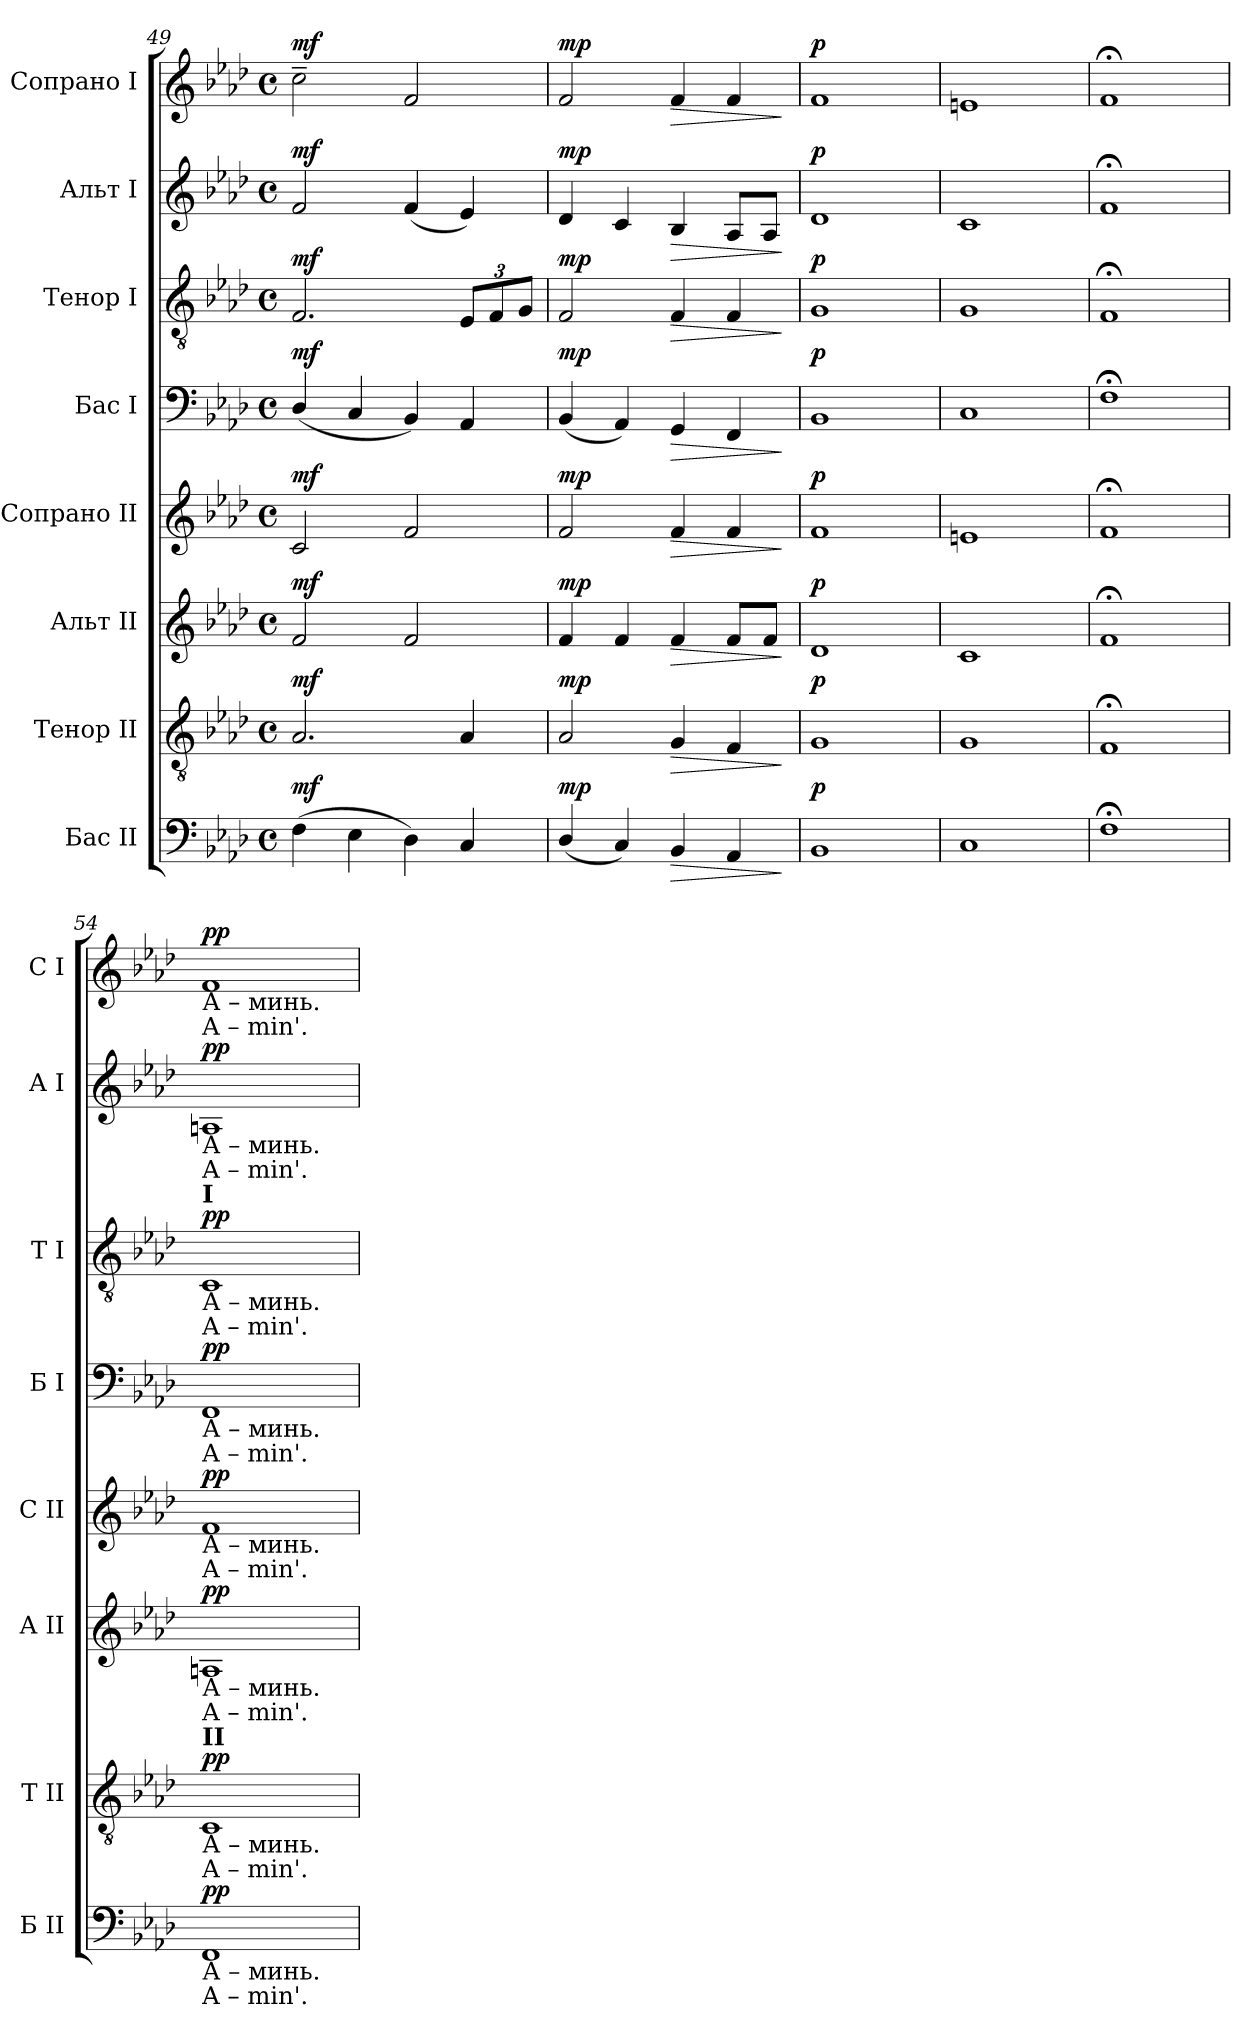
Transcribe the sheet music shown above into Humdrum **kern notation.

**kern	**dynam	**kern	**dynam	**kern	**dynam	**kern	**dynam	**kern	**dynam	**kern	**dynam	**kern	**dynam	**kern	**dynam
*part8	*part8	*part7	*part7	*part6	*part6	*part5	*part5	*part4	*part4	*part3	*part3	*part2	*part2	*part1	*part1
*staff8	*staff8	*staff7	*staff7	*staff6	*staff6	*staff5	*staff5	*staff4	*staff4	*staff3	*staff3	*staff2	*staff2	*staff1	*staff1
*I"Бас II	*	*I"Тенор II	*	*I"Альт II	*	*I"Сопрано II	*	*I"Бас I	*	*I"Тенор I	*	*I"Альт I	*	*I"Сопрано I	*
*I'Б II	*	*I'Т II	*	*I'А II	*	*I'С II	*	*I'Б I	*	*I'Т I	*	*I'А I	*	*I'С I	*
*clefF4	*	*clefGv2	*	*clefG2	*	*clefG2	*	*clefF4	*	*clefGv2	*	*clefG2	*	*clefG2	*
*k[b-e-a-d-]	*	*k[b-e-a-d-]	*	*k[b-e-a-d-]	*	*k[b-e-a-d-]	*	*k[b-e-a-d-]	*	*k[b-e-a-d-]	*	*k[b-e-a-d-]	*	*k[b-e-a-d-]	*
*M4/4	*	*M4/4	*	*M4/4	*	*M4/4	*	*M4/4	*	*M4/4	*	*M4/4	*	*M4/4	*
*met(c)	*	*met(c)	*	*met(c)	*	*met(c)	*	*met(c)	*	*met(c)	*	*met(c)	*	*met(c)	*
=49	=49	=49	=49	=49	=49	=49	=49	=49	=49	=49	=49	=49	=49	=49	=49
!	!LO:DY:a	!	!LO:DY:a	!	!LO:DY:a	!	!LO:DY:a	!	!LO:DY:a	!	!LO:DY:a	!	!LO:DY:a	!	!LO:DY:a
(4F\	mf	2.A-/	mf	2f/	mf	2c/	mf	(4D-/	mf	2.F/	mf	2f/	mf	2cc~\	mf
4E-\	.	.	.	.	.	.	.	4C/	.	.	.	.	.	.	.
4D-\)	.	.	.	2f/	.	2f/	.	4BB-/)	.	.	.	(4f/	.	2f/	.
*	*	*	*	*	*	*	*	*	*	*Xbrackettup	*	*	*	*	*
4C/	.	4A-/	.	.	.	.	.	4AA-/	.	12E-/L	.	4e-/)	.	.	.
.	.	.	.	.	.	.	.	.	.	12F/	.	.	.	.	.
.	.	.	.	.	.	.	.	.	.	12G/J	.	.	.	.	.
=50	=50	=50	=50	=50	=50	=50	=50	=50	=50	=50	=50	=50	=50	=50	=50
*	*	*	*	*	*	*	*	*	*	*	*	*	*	*MM40	*
!	!LO:DY:a	!	!LO:DY:a	!	!LO:DY:a	!	!LO:DY:a	!	!LO:DY:a	!	!LO:DY:a	!	!LO:DY:a	!	!LO:DY:a
(4D-/	mp	2A-/	mp	4f/	mp	2f/	mp	(4BB-/	mp	2F/	mp	4d-/	mp	2f/	mp
4C/)	.	.	.	4f/	.	.	.	4AA-/)	.	.	.	4c/	.	.	.
!	!LO:HP:b	!	!LO:HP:b	!	!LO:HP:b	!	!LO:HP:b	!	!LO:HP:b	!	!LO:HP:b	!	!LO:HP:b	!	!LO:HP:b
4BB-/	>	4G/	>	4f/	>	4f/	>	4GG/	>	4F/	>	4B-/	>	4f/	>
4AA-/	.	4F/	.	8f/L	.	4f/	.	4FF/	.	4F/	.	8A-/L	.	4f/	.
.	.	.	.	8f/J	.	.	.	.	.	.	.	8A-/J	.	.	.
.	]	.	]	.	]	.	]	.	]	.	]	.	]	.	]
=51	=51	=51	=51	=51	=51	=51	=51	=51	=51	=51	=51	=51	=51	=51	=51
!	!LO:DY:a	!	!LO:DY:a	!	!LO:DY:a	!	!LO:DY:a	!	!LO:DY:a	!	!LO:DY:a	!	!LO:DY:a	!	!LO:DY:a
1BB-	p	1G	p	1d-	p	1f	p	1BB-	p	1G	p	1d-	p	1f	p
=52	=52	=52	=52	=52	=52	=52	=52	=52	=52	=52	=52	=52	=52	=52	=52
1C	.	1G	.	1c	.	1en	.	1C	.	1G	.	1c	.	1en	.
=53	=53	=53	=53	=53	=53	=53	=53	=53	=53	=53	=53	=53	=53	=53	=53
1F;<	.	1F;<	.	1f;<	.	1f;<	.	1F;<	.	1F;<	.	1f;<	.	1f;<	.
!!LO:PB:g=z
=54	=54	=54	=54	=54	=54	=54	=54	=54	=54	=54	=54	=54	=54	=54	=54
!	!	!	!	!	!	!	!	!	!	!	!	!	!	!LO:TX:b:t=А      –     минь.	!
!	!	!	!	!	!	!	!	!	!	!	!	!	!	!LO:TX:b:t=A      –      min'.	!
!	!	!	!	!	!	!	!	!	!	!	!	!LO:TX:b:t=А      –     минь.	!	!	!
!	!	!	!	!	!	!	!	!	!	!	!	!LO:TX:b:t=A      –      min'.	!	!	!
!	!	!	!	!	!	!	!	!	!	!LO:TX:b:t=А      –     минь.	!	!	!	!	!
!	!	!	!	!	!	!	!	!	!	!LO:TX:b:t=A      –      min'.	!	!	!	!	!
!	!	!	!	!	!	!	!	!	!	!LO:TX:a:B:t=I	!	!	!	!	!
!	!	!	!	!	!	!	!	!LO:TX:b:t=А      –     минь.	!	!	!	!	!	!	!
!	!	!	!	!	!	!	!	!LO:TX:b:t=A      –      min'.	!	!	!	!	!	!	!
!	!	!	!	!	!	!LO:TX:b:t=А      –     минь.	!	!	!	!	!	!	!	!	!
!	!	!	!	!	!	!LO:TX:b:t=A      –      min'.	!	!	!	!	!	!	!	!	!
!	!	!	!	!LO:TX:b:t=А      –     минь.	!	!	!	!	!	!	!	!	!	!	!
!	!	!	!	!LO:TX:b:t=A      –      min'.	!	!	!	!	!	!	!	!	!	!	!
!	!	!LO:TX:b:t=А      –     минь.	!	!	!	!	!	!	!	!	!	!	!	!	!
!	!	!LO:TX:b:t=A      –      min'.	!	!	!	!	!	!	!	!	!	!	!	!	!
!	!	!LO:TX:a:B:t=II	!	!	!	!	!	!	!	!	!	!	!	!	!
!LO:TX:b:t=А      –     минь.	!	!	!	!	!	!	!	!	!	!	!	!	!	!	!
!LO:TX:b:t=A      –      min'.	!	!	!	!	!	!	!	!	!	!	!	!	!	!	!
!	!LO:DY:a	!	!LO:DY:a	!	!LO:DY:a	!	!LO:DY:a	!	!LO:DY:a	!	!LO:DY:a	!	!LO:DY:a	!	!LO:DY:a
1FF	pp	1C	pp	1An	pp	1f	pp	1FF	pp	1C	pp	1An	pp	1f	pp
=	=	=	=	=	=	=	=	=	=	=	=	=	=	=	=
*-	*-	*-	*-	*-	*-	*-	*-	*-	*-	*-	*-	*-	*-	*-	*-
